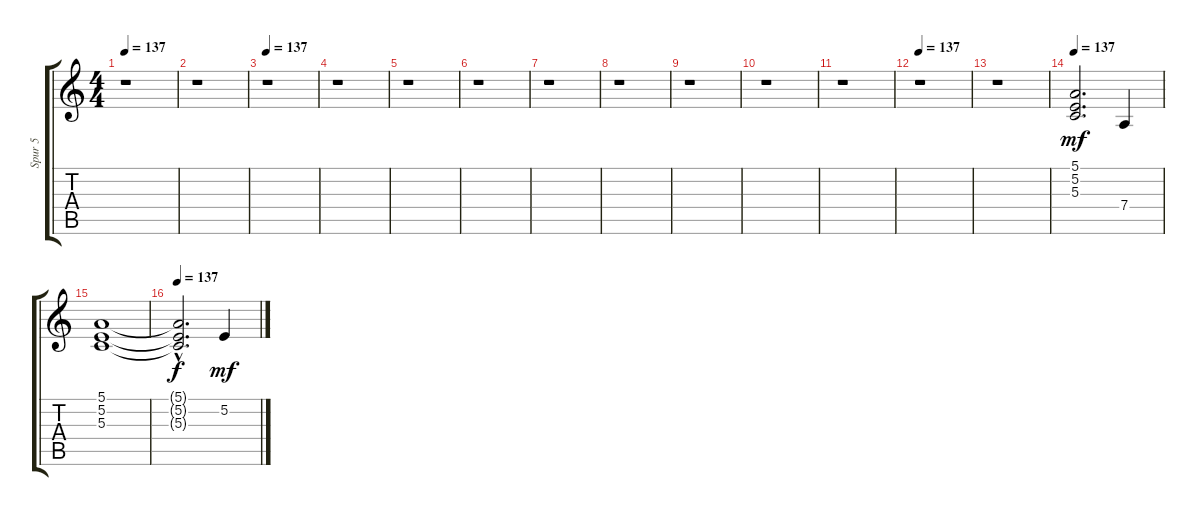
\track ("Spur 5" "Spur 5") {instrument acousticgrandpiano}
\staff {score tabs}
\tuning (E4 B3 G3 D3 A2 E2) {hide}
\ts (4 4)
\tempo 137
\clef g2
\ks c
r.1{dy mf instrument acousticgrandpiano} |
r.1 |
\tempo 137
r.1 |
r.1 |
r.1 |
r.1 |
r.1 |
r.1 |
r.1 |
r.1 |
r.1 |
\tempo 137
r.1 |
r.1 |
\tempo 137
(5.1 5.2 5.3).2{d} 7.4.4 |
(5.1 5.2 5.3).1 |
\tempo 137
(5.1{t} 5.2{hac t} 5.3{t}).2{d dy f} 5.2.4{dy mf}
